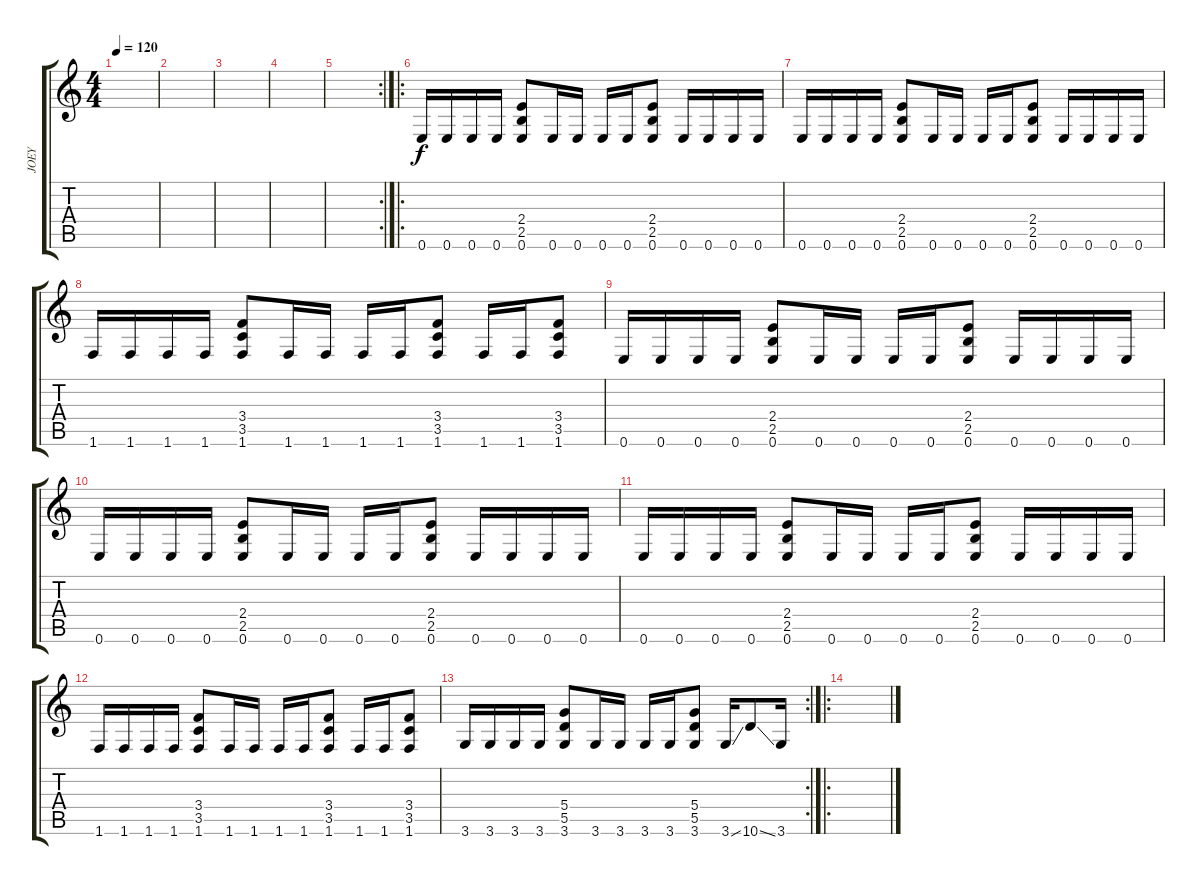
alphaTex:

\track ("JOEY" "JOEY") {instrument distortionguitar}
\staff {score tabs}
\tuning (E4 B3 G3 D3 A2 E2) {hide}
\ts (4 4)
\tempo 120
\clef g2
\ks c
|
|
|
|
\rc 2
|
\ro
0.6.16 0.6.16 0.6.16 0.6.16 (2.4 2.5 0.6).8 0.6.16 0.6.16 0.6.16 0.6.16 (2.4 2.5 0.6).8 0.6.16 0.6.16 0.6.16 0.6.16 |
0.6.16 0.6.16 0.6.16 0.6.16 (2.4 2.5 0.6).8 0.6.16 0.6.16 0.6.16 0.6.16 (2.4 2.5 0.6).8 0.6.16 0.6.16 0.6.16 0.6.16 |
1.6.16 1.6.16 1.6.16 1.6.16 (3.4 3.5 1.6).8 1.6.16 1.6.16 1.6.16 1.6.16 (3.4 3.5 1.6).8 1.6.16 1.6.16 (3.4 3.5 1.6).8 |
0.6.16 0.6.16 0.6.16 0.6.16 (2.4 2.5 0.6).8 0.6.16 0.6.16 0.6.16 0.6.16 (2.4 2.5 0.6).8 0.6.16 0.6.16 0.6.16 0.6.16 |
0.6.16 0.6.16 0.6.16 0.6.16 (2.4 2.5 0.6).8 0.6.16 0.6.16 0.6.16 0.6.16 (2.4 2.5 0.6).8 0.6.16 0.6.16 0.6.16 0.6.16 |
0.6.16 0.6.16 0.6.16 0.6.16 (2.4 2.5 0.6).8 0.6.16 0.6.16 0.6.16 0.6.16 (2.4 2.5 0.6).8 0.6.16 0.6.16 0.6.16 0.6.16 |
1.6.16 1.6.16 1.6.16 1.6.16 (3.4 3.5 1.6).8 1.6.16 1.6.16 1.6.16 1.6.16 (3.4 3.5 1.6).8 1.6.16 1.6.16 (3.4 3.5 1.6).8 |
\rc 2
3.6.16 3.6.16 3.6.16 3.6.16 (5.4 5.5 3.6).8 3.6.16 3.6.16 3.6.16 3.6.16 (5.4 5.5 3.6).8 3.6{ss}.16 10.6{ss}.8 3.6.16 |
\ro
